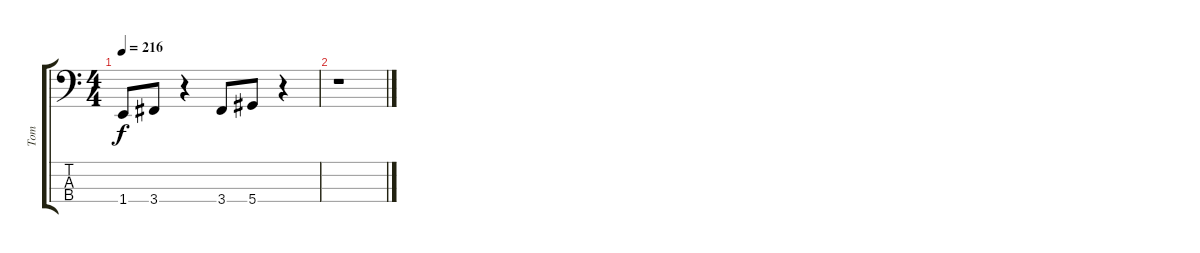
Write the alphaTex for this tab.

\track ("Tom" "Tom") {instrument electricbasspick}
\staff {score tabs}
\tuning (Gb2 Db2 Ab1 Eb1) {hide}
\ts (4 4)
\tempo 216
\clef f4
\ks c
1.4.8{dy f} 3.4.8 r.4 3.4.8 5.4.8 r.4 |
r.1
